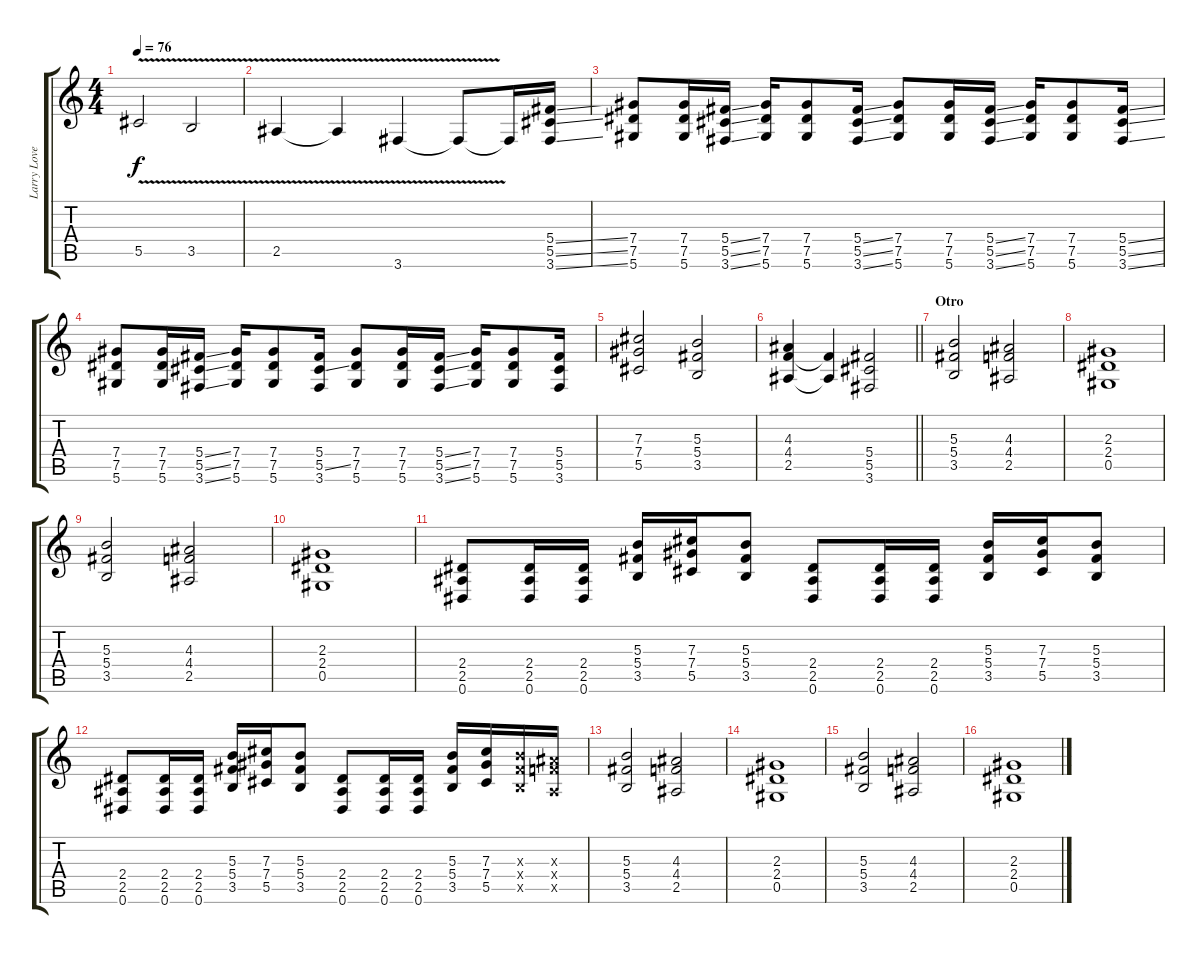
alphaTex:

\track ("Larry Love" "Larry Love") {instrument electricguitarclean}
\staff {score tabs}
\tuning (Eb4 Bb3 Gb3 Db3 Ab2 Eb2) {hide}
\ts (4 4)
\tempo 76
\clef g2
\ks c
5.5{v}.2{dy f} 3.5{v}.2 |
2.5{v}.4 2.5{t}.4 3.6{v}.4 3.6{t}.8 3.6{t}.16 (5.4{ss} 5.5{ss} 3.6{ss}).16 |
(7.4 7.5 5.6).8 (7.4 7.5 5.6).16 (5.4{ss} 5.5{ss} 3.6{ss}).16 (7.4 7.5 5.6).16 (7.4 7.5 5.6).8 (5.4{ss} 5.5{ss} 3.6{ss}).16 (7.4 7.5 5.6).8 (7.4 7.5 5.6).16 (5.4{ss} 5.5{ss} 3.6{ss}).16 (7.4 7.5 5.6).16 (7.4 7.5 5.6).8 (5.4{ss} 5.5{ss} 3.6{ss}).16 |
(7.4 7.5 5.6).8 (7.4 7.5 5.6).16 (5.4{ss} 5.5{ss} 3.6{ss}).16 (7.4 7.5 5.6).16 (7.4 7.5 5.6).8 (5.4 5.5{ss} 3.6).16 (7.4 7.5 5.6).8 (7.4 7.5 5.6).16 (5.4{ss} 5.5{ss} 3.6{ss}).16 (7.4 7.5 5.6).16 (7.4 7.5 5.6).8 (5.4 5.5 3.6).16 |
(7.3 7.4 5.5).2 (5.3 5.4 3.5).2 |
\barLineRight lightlight
(4.3 4.4 2.5).4 (4.4{t} 2.5{t}).4 (5.4 5.5 3.6).2 |
\section ("" "Otro")
(5.3 5.4 3.5).2 (4.3 4.4 2.5).2 |
(2.3 2.4 0.5).1 |
(5.3 5.4 3.5).2 (4.3 4.4 2.5).2 |
(2.3 2.4 0.5).1 |
(2.4 2.5 0.6).8 (2.4 2.5 0.6).16 (2.4 2.5 0.6).16 (5.3 5.4 3.5).16 (7.3 7.4 5.5).16 (5.3 5.4 3.5).8 (2.4 2.5 0.6).8 (2.4 2.5 0.6).16 (2.4 2.5 0.6).16 (5.3 5.4 3.5).16 (7.3 7.4 5.5).16 (5.3 5.4 3.5).8 |
(2.4 2.5 0.6).8 (2.4 2.5 0.6).16 (2.4 2.5 0.6).16 (5.3 5.4 3.5).16 (7.3 7.4 5.5).16 (5.3 5.4 3.5).8 (2.4 2.5 0.6).8 (2.4 2.5 0.6).16 (2.4 2.5 0.6).16 (5.3 5.4 3.5).16 (7.3 7.4 5.5).16 (5.3{x} 5.4{x} 3.5{x}).16 (4.3{x} 4.4{x} 2.5{x}).16 |
(5.3 5.4 3.5).2 (4.3 4.4 2.5).2 |
(2.3 2.4 0.5).1 |
(5.3 5.4 3.5).2 (4.3 4.4 2.5).2 |
(2.3 2.4 0.5).1
